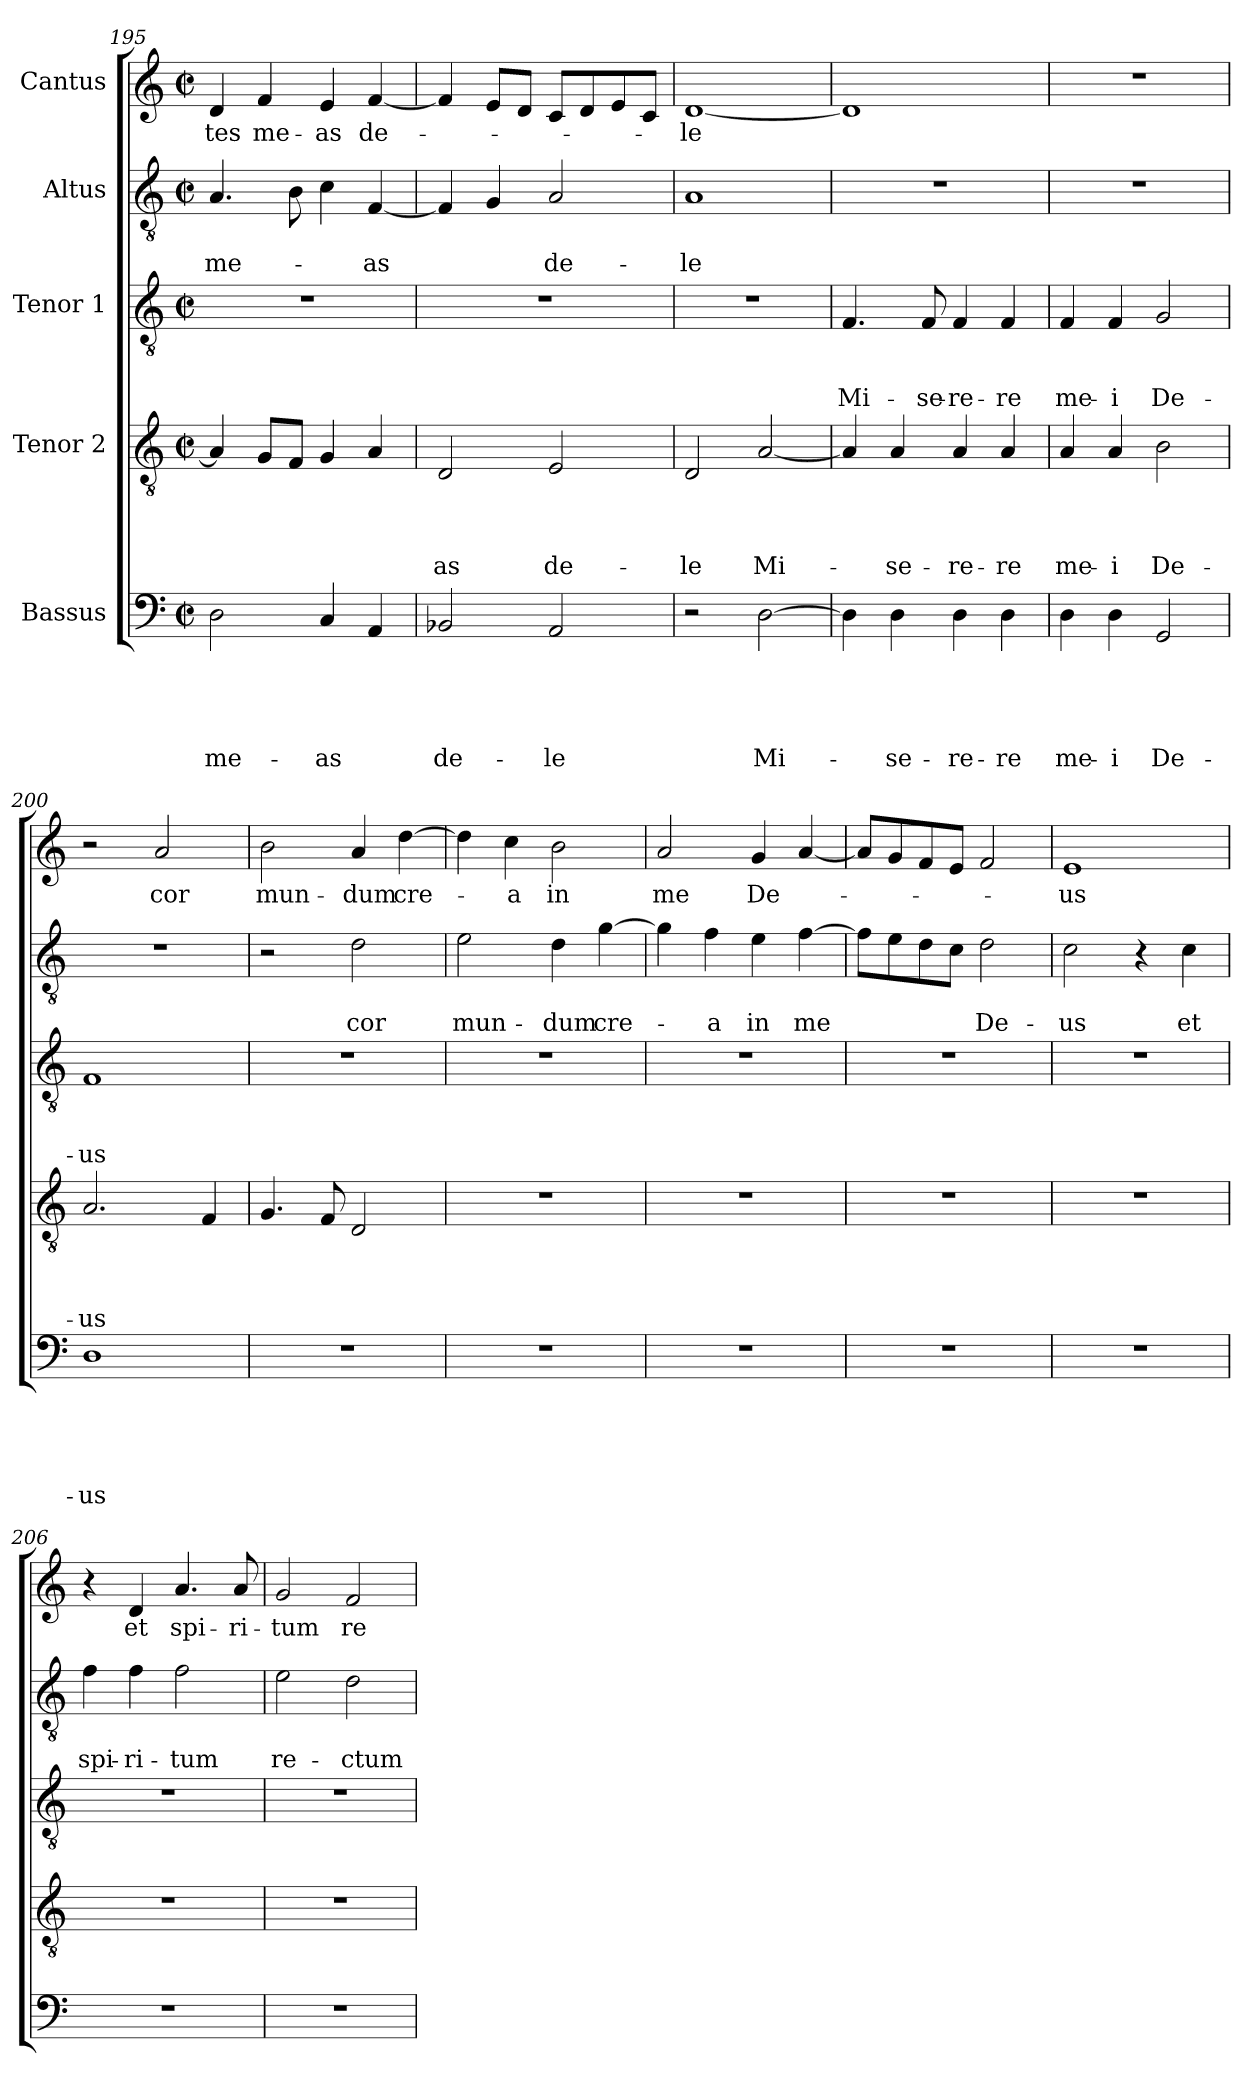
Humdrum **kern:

**kern	**text	**text	**text	**text	**text	**kern	**text	**text	**text	**text	**kern	**text	**text	**text	**kern	**text	**text	**kern	**text
*part5	*part5	*part5	*part5	*part5	*part5	*part4	*part4	*part4	*part4	*part4	*part3	*part3	*part3	*part3	*part2	*part2	*part2	*part1	*part1
*staff5	*staff5	*staff5	*staff5	*staff5	*staff5	*staff4	*staff4	*staff4	*staff4	*staff4	*staff3	*staff3	*staff3	*staff3	*staff2	*staff2	*staff2	*staff1	*staff1
*I"Bassus	*	*	*	*	*	*I"Tenor 2	*	*	*	*	*I"Tenor 1	*	*	*	*I"Altus	*	*	*I"Cantus	*
*clefF4	*	*	*	*	*	*clefGv2	*	*	*	*	*clefGv2	*	*	*	*clefGv2	*	*	*clefG2	*
*k[]	*	*	*	*	*	*k[]	*	*	*	*	*k[]	*	*	*	*k[]	*	*	*k[]	*
*C:	*	*	*	*	*	*C:	*	*	*	*	*C:	*	*	*	*C:	*	*	*C:	*
*M2/2	*	*	*	*	*	*M2/2	*	*	*	*	*M2/2	*	*	*	*M2/2	*	*	*M2/2	*
*met(c|)	*	*	*	*	*	*met(c|)	*	*	*	*	*met(c|)	*	*	*	*met(c|)	*	*	*met(c|)	*
=195	=195	=195	=195	=195	=195	=195	=195	=195	=195	=195	=195	=195	=195	=195	=195	=195	=195	=195	=195
!	!	!	!	!	!LO:LY:b	!	!	!	!	!	!	!	!	!	!	!	!LO:LY:b	!	!LO:LY:b
2D\	.	.	.	.	me-	4A/]	.	.	.	.	1r	.	.	.	4.A/	.	me-	4d/	-tes
!	!	!	!	!	!	!	!	!	!	!	!	!	!	!	!	!	!	!	!LO:LY:b
.	.	.	.	.	.	8G/L	.	.	.	.	.	.	.	.	.	.	.	4f/	me-
.	.	.	.	.	.	8F/J	.	.	.	.	.	.	.	.	8B\	.	.	.	.
!	!	!	!	!	!LO:LY:b	!	!	!	!	!	!	!	!	!	!	!	!	!	!LO:LY:b
4C/	.	.	.	.	-as	4G/	.	.	.	.	.	.	.	.	4c\	.	.	4e/	-as
!	!	!	!	!	!	!	!	!	!	!	!	!	!	!	!	!	!LO:LY:b	!	!LO:LY:b
4AA/	.	.	.	.	.	4A/	.	.	.	.	.	.	.	.	[4F/	.	-as	[4f/	de-
=196	=196	=196	=196	=196	=196	=196	=196	=196	=196	=196	=196	=196	=196	=196	=196	=196	=196	=196	=196
!	!	!	!	!	!LO:LY:b	!	!	!	!	!LO:LY:b	!	!	!	!	!	!	!	!	!
2BB-/	.	.	.	.	de-	2D/	.	.	.	-as	1r	.	.	.	4F/]	.	.	4f/]	.
.	.	.	.	.	.	.	.	.	.	.	.	.	.	.	4G/	.	.	8e/L	.
.	.	.	.	.	.	.	.	.	.	.	.	.	.	.	.	.	.	8d/J	.
!	!	!	!	!	!LO:LY:b	!	!	!	!	!LO:LY:b	!	!	!	!	!	!	!LO:LY:b	!	!
2AA/	.	.	.	.	-le	2E/	.	.	.	de-	.	.	.	.	2A/	.	de-	8c/L	.
.	.	.	.	.	.	.	.	.	.	.	.	.	.	.	.	.	.	8d/	.
.	.	.	.	.	.	.	.	.	.	.	.	.	.	.	.	.	.	8e/	.
.	.	.	.	.	.	.	.	.	.	.	.	.	.	.	.	.	.	8c/J	.
=197	=197	=197	=197	=197	=197	=197	=197	=197	=197	=197	=197	=197	=197	=197	=197	=197	=197	=197	=197
!	!	!	!	!	!	!	!	!	!	!LO:LY:b	!	!	!	!	!	!	!LO:LY:b	!	!LO:LY:b
2r	.	.	.	.	.	2D/	.	.	.	-le	1r	.	.	.	1A	.	-le	[1d	-le
!	!	!	!	!	!LO:LY:b	!	!	!	!	!LO:LY:b	!	!	!	!	!	!	!	!	!
[2D\	.	.	.	.	Mi-	[2A/	.	.	.	Mi-	.	.	.	.	.	.	.	.	.
=198	=198	=198	=198	=198	=198	=198	=198	=198	=198	=198	=198	=198	=198	=198	=198	=198	=198	=198	=198
!	!	!	!	!	!	!	!	!	!	!	!	!	!	!LO:LY:b	!	!	!	!	!
4D\]	.	.	.	.	.	4A/]	.	.	.	.	4.F/	.	.	Mi-	1r	.	.	1d]	.
!	!	!	!	!	!LO:LY:b	!	!	!	!	!LO:LY:b	!	!	!	!	!	!	!	!	!
4D\	.	.	.	.	-se-	4A/	.	.	.	-se-	.	.	.	.	.	.	.	.	.
!	!	!	!	!	!	!	!	!	!	!	!	!	!	!LO:LY:b	!	!	!	!	!
.	.	.	.	.	.	.	.	.	.	.	8F/	.	.	-se-	.	.	.	.	.
!	!	!	!	!	!LO:LY:b	!	!	!	!	!LO:LY:b	!	!	!	!LO:LY:b	!	!	!	!	!
4D\	.	.	.	.	-re-	4A/	.	.	.	-re-	4F/	.	.	-re-	.	.	.	.	.
!	!	!	!	!	!LO:LY:b	!	!	!	!	!LO:LY:b	!	!	!	!LO:LY:b	!	!	!	!	!
4D\	.	.	.	.	-re	4A/	.	.	.	-re	4F/	.	.	-re	.	.	.	.	.
=199	=199	=199	=199	=199	=199	=199	=199	=199	=199	=199	=199	=199	=199	=199	=199	=199	=199	=199	=199
!	!	!	!	!	!LO:LY:b	!	!	!	!	!LO:LY:b	!	!	!	!LO:LY:b	!	!	!	!	!
4D\	.	.	.	.	me-	4A/	.	.	.	me-	4F/	.	.	me-	1r	.	.	1r	.
!	!	!	!	!	!LO:LY:b	!	!	!	!	!LO:LY:b	!	!	!	!LO:LY:b	!	!	!	!	!
4D\	.	.	.	.	-i	4A/	.	.	.	-i	4F/	.	.	-i	.	.	.	.	.
!	!	!	!	!	!LO:LY:b	!	!	!	!	!LO:LY:b	!	!	!	!LO:LY:b	!	!	!	!	!
2GG/	.	.	.	.	De-	2B\	.	.	.	De-	2G/	.	.	De-	.	.	.	.	.
!!LO:LB:g=z
=200	=200	=200	=200	=200	=200	=200	=200	=200	=200	=200	=200	=200	=200	=200	=200	=200	=200	=200	=200
!	!	!	!	!	!LO:LY:b	!	!	!	!	!LO:LY:b	!	!	!	!LO:LY:b	!	!	!	!	!
1D	.	.	.	.	-us	2.A/	.	.	.	-us	1F	.	.	-us	1r	.	.	2r	.
!	!	!	!	!	!	!	!	!	!	!	!	!	!	!	!	!	!	!	!LO:LY:b
.	.	.	.	.	.	.	.	.	.	.	.	.	.	.	.	.	.	2a/	cor
.	.	.	.	.	.	4F/	.	.	.	.	.	.	.	.	.	.	.	.	.
=201	=201	=201	=201	=201	=201	=201	=201	=201	=201	=201	=201	=201	=201	=201	=201	=201	=201	=201	=201
!	!	!	!	!	!	!	!	!	!	!	!	!	!	!	!	!	!	!	!LO:LY:b
1r	.	.	.	.	.	4.G/	.	.	.	.	1r	.	.	.	2r	.	.	2b\	mun-
.	.	.	.	.	.	8F/	.	.	.	.	.	.	.	.	.	.	.	.	.
!	!	!	!	!	!	!	!	!	!	!	!	!	!	!	!	!	!LO:LY:b	!	!LO:LY:b
.	.	.	.	.	.	2D/	.	.	.	.	.	.	.	.	2d\	.	cor	4a/	-dum
!	!	!	!	!	!	!	!	!	!	!	!	!	!	!	!	!	!	!	!LO:LY:b
.	.	.	.	.	.	.	.	.	.	.	.	.	.	.	.	.	.	[4dd\	cre-
=202	=202	=202	=202	=202	=202	=202	=202	=202	=202	=202	=202	=202	=202	=202	=202	=202	=202	=202	=202
!	!	!	!	!	!	!	!	!	!	!	!	!	!	!	!	!	!LO:LY:b	!	!
1r	.	.	.	.	.	1r	.	.	.	.	1r	.	.	.	2e\	.	mun-	4dd\]	.
!	!	!	!	!	!	!	!	!	!	!	!	!	!	!	!	!	!	!	!LO:LY:b
.	.	.	.	.	.	.	.	.	.	.	.	.	.	.	.	.	.	4cc\	-a
!	!	!	!	!	!	!	!	!	!	!	!	!	!	!	!	!	!LO:LY:b	!	!LO:LY:b
.	.	.	.	.	.	.	.	.	.	.	.	.	.	.	4d\	.	-dum	2b\	in
!	!	!	!	!	!	!	!	!	!	!	!	!	!	!	!	!	!LO:LY:b	!	!
.	.	.	.	.	.	.	.	.	.	.	.	.	.	.	[4g\	.	cre-	.	.
=203	=203	=203	=203	=203	=203	=203	=203	=203	=203	=203	=203	=203	=203	=203	=203	=203	=203	=203	=203
!	!	!	!	!	!	!	!	!	!	!	!	!	!	!	!	!	!	!	!LO:LY:b
1r	.	.	.	.	.	1r	.	.	.	.	1r	.	.	.	4g\]	.	.	2a/	me
!	!	!	!	!	!	!	!	!	!	!	!	!	!	!	!	!	!LO:LY:b	!	!
.	.	.	.	.	.	.	.	.	.	.	.	.	.	.	4f\	.	-a	.	.
!	!	!	!	!	!	!	!	!	!	!	!	!	!	!	!	!	!LO:LY:b	!	!LO:LY:b
.	.	.	.	.	.	.	.	.	.	.	.	.	.	.	4e\	.	in	4g/	De-
!	!	!	!	!	!	!	!	!	!	!	!	!	!	!	!	!	!LO:LY:b	!	!
.	.	.	.	.	.	.	.	.	.	.	.	.	.	.	[4f\	.	me	[4a/	.
=204	=204	=204	=204	=204	=204	=204	=204	=204	=204	=204	=204	=204	=204	=204	=204	=204	=204	=204	=204
1r	.	.	.	.	.	1r	.	.	.	.	1r	.	.	.	8f\L]	.	.	8a/L]	.
.	.	.	.	.	.	.	.	.	.	.	.	.	.	.	8e\	.	.	8g/	.
.	.	.	.	.	.	.	.	.	.	.	.	.	.	.	8d\	.	.	8f/	.
.	.	.	.	.	.	.	.	.	.	.	.	.	.	.	8c\J	.	.	8e/J	.
!	!	!	!	!	!	!	!	!	!	!	!	!	!	!	!	!	!LO:LY:b	!	!
.	.	.	.	.	.	.	.	.	.	.	.	.	.	.	2d\	.	De-	2f/	.
=205	=205	=205	=205	=205	=205	=205	=205	=205	=205	=205	=205	=205	=205	=205	=205	=205	=205	=205	=205
!	!	!	!	!	!	!	!	!	!	!	!	!	!	!	!	!	!LO:LY:b	!	!LO:LY:b
1r	.	.	.	.	.	1r	.	.	.	.	1r	.	.	.	2c\	.	-us	1e	-us
.	.	.	.	.	.	.	.	.	.	.	.	.	.	.	4r	.	.	.	.
!	!	!	!	!	!	!	!	!	!	!	!	!	!	!	!	!	!LO:LY:b	!	!
.	.	.	.	.	.	.	.	.	.	.	.	.	.	.	4c\	.	et	.	.
!!LO:LB:g=z
=206	=206	=206	=206	=206	=206	=206	=206	=206	=206	=206	=206	=206	=206	=206	=206	=206	=206	=206	=206
!	!	!	!	!	!	!	!	!	!	!	!	!	!	!	!	!	!LO:LY:b	!	!
1r	.	.	.	.	.	1r	.	.	.	.	1r	.	.	.	4f\	.	spi-	4r	.
!	!	!	!	!	!	!	!	!	!	!	!	!	!	!	!	!	!LO:LY:b	!	!LO:LY:b
.	.	.	.	.	.	.	.	.	.	.	.	.	.	.	4f\	.	-ri-	4d/	et
!	!	!	!	!	!	!	!	!	!	!	!	!	!	!	!	!	!LO:LY:b	!	!LO:LY:b
.	.	.	.	.	.	.	.	.	.	.	.	.	.	.	2f\	.	-tum	4.a/	spi-
!	!	!	!	!	!	!	!	!	!	!	!	!	!	!	!	!	!	!	!LO:LY:b
.	.	.	.	.	.	.	.	.	.	.	.	.	.	.	.	.	.	8a/	-ri-
=207	=207	=207	=207	=207	=207	=207	=207	=207	=207	=207	=207	=207	=207	=207	=207	=207	=207	=207	=207
!	!	!	!	!	!	!	!	!	!	!	!	!	!	!	!	!	!LO:LY:b	!	!LO:LY:b
1r	.	.	.	.	.	1r	.	.	.	.	1r	.	.	.	2e\	.	re-	2g/	-tum
!	!	!	!	!	!	!	!	!	!	!	!	!	!	!	!	!	!LO:LY:b	!	!LO:LY:b
.	.	.	.	.	.	.	.	.	.	.	.	.	.	.	2d\	.	-ctum	2f/	re-
=	=	=	=	=	=	=	=	=	=	=	=	=	=	=	=	=	=	=	=
*-	*-	*-	*-	*-	*-	*-	*-	*-	*-	*-	*-	*-	*-	*-	*-	*-	*-	*-	*-
